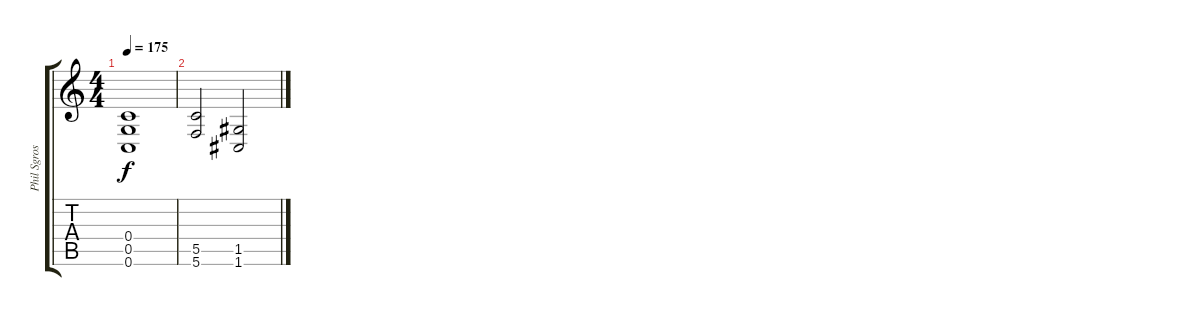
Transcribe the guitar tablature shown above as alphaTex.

\track ("Phil Sgrosso" "Phil Sgros") {instrument distortionguitar}
\staff {score tabs}
\tuning (D4 A3 F3 C3 G2 C2) {hide}
\ts (4 4)
\tempo 175
\clef g2
\ks c
(0.4{t} 0.5{t} 0.6{t}).1{dy f} |
(5.5 5.6).2 (1.5 1.6).2
